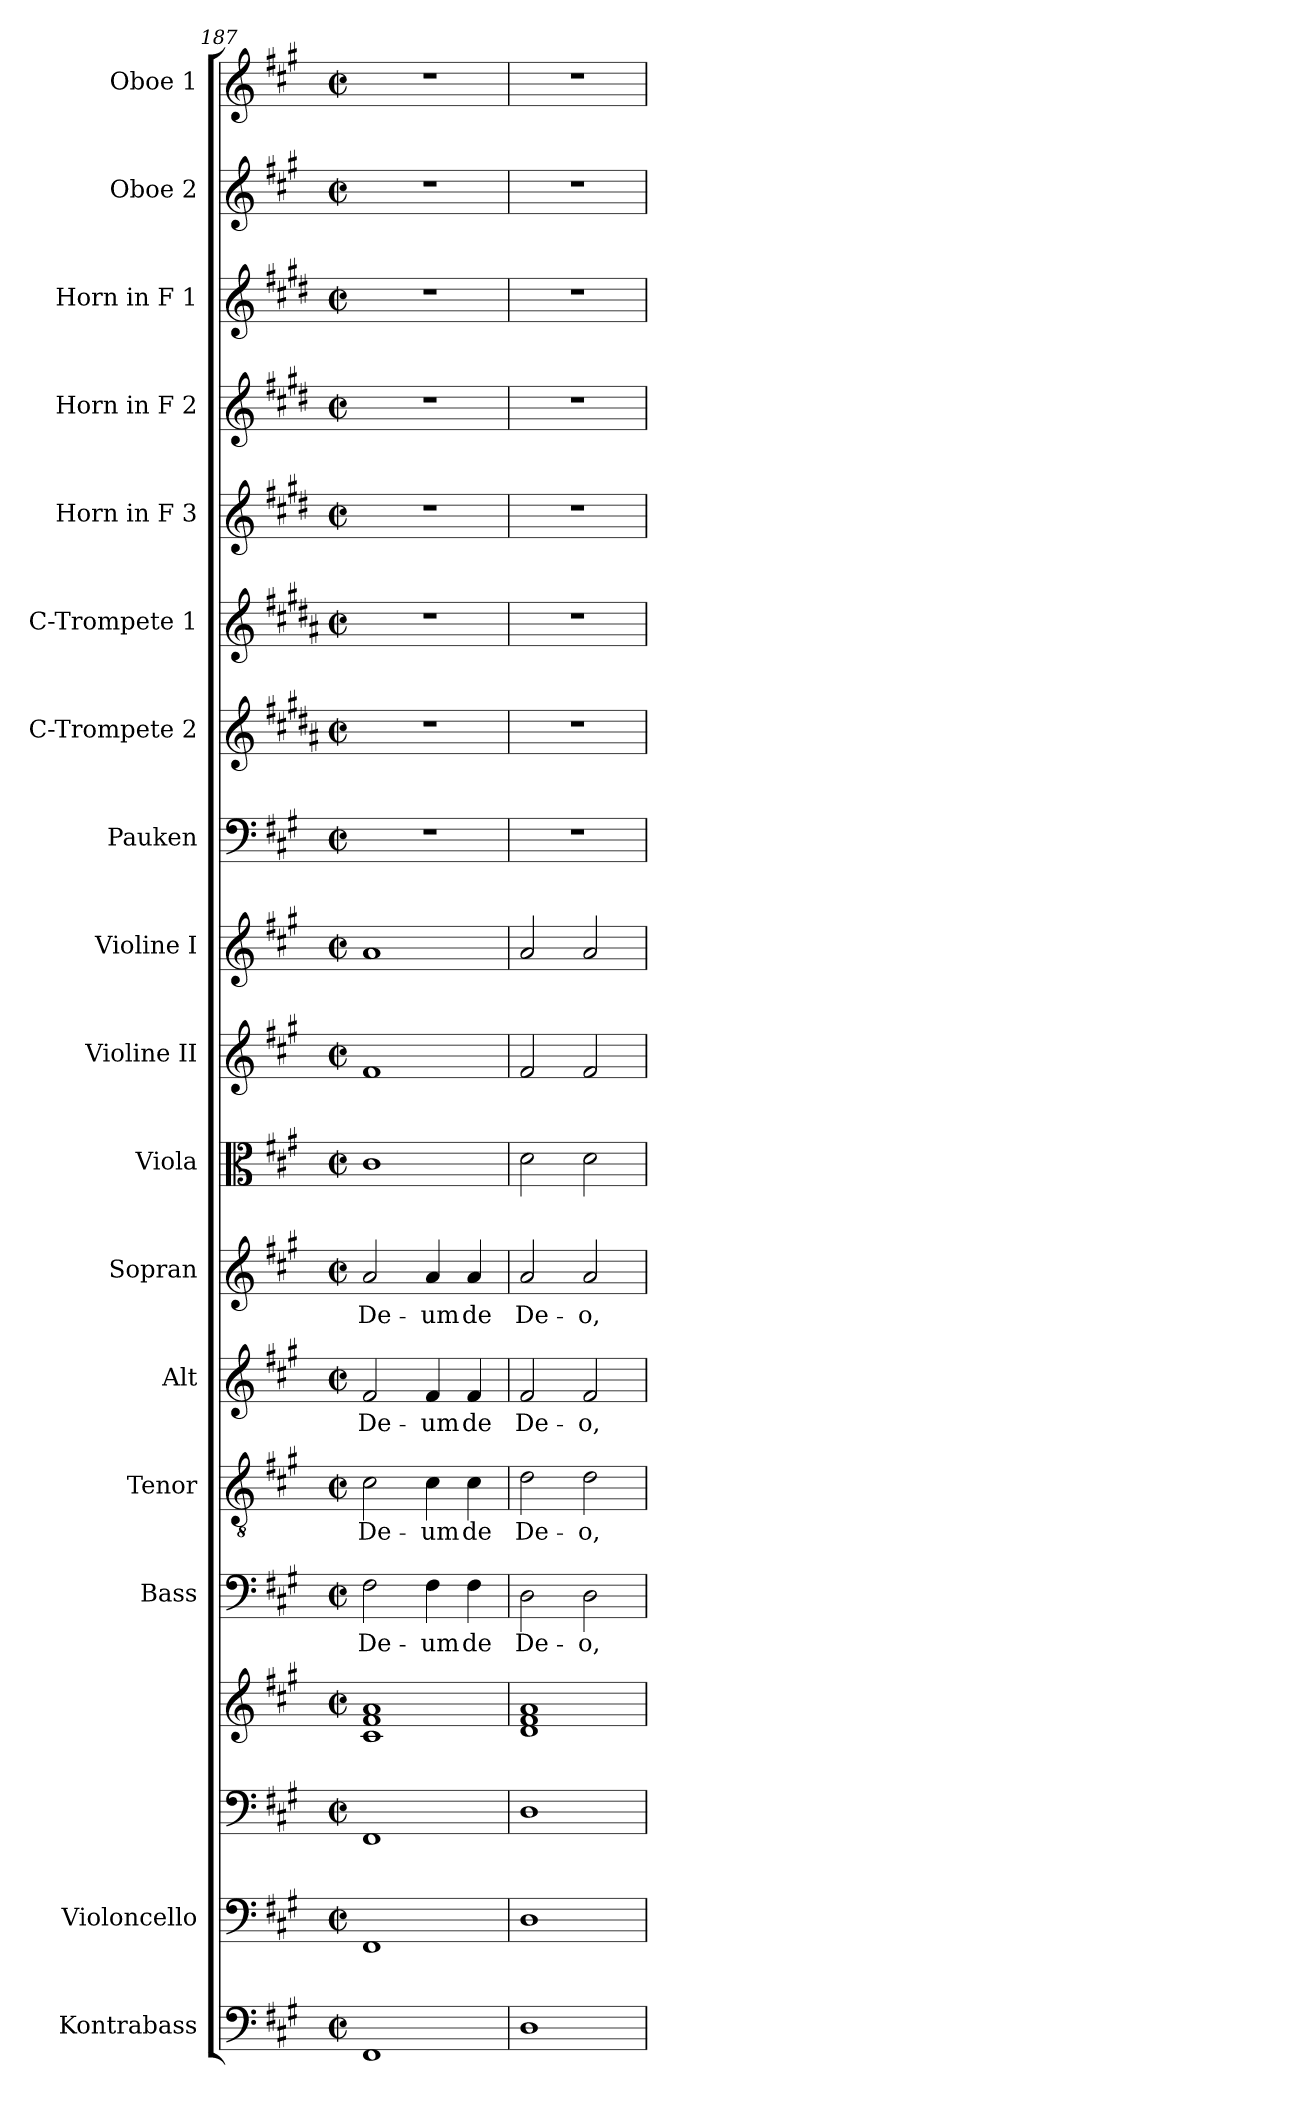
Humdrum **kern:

**kern	**kern	**kern	**kern	**kern	**text	**kern	**text	**kern	**text	**kern	**text	**kern	**kern	**kern	**kern	**kern	**kern	**kern	**kern	**kern	**kern	**kern
*part18	*part17	*part16	*part16	*part15	*part15	*part14	*part14	*part13	*part13	*part12	*part12	*part11	*part10	*part9	*part8	*part7	*part6	*part5	*part4	*part3	*part2	*part1
*staff19	*staff18	*staff17	*staff16	*staff15	*staff15	*staff14	*staff14	*staff13	*staff13	*staff12	*staff12	*staff11	*staff10	*staff9	*staff8	*staff7	*staff6	*staff5	*staff4	*staff3	*staff2	*staff1
*I"Kontrabass	*I"Violoncello	*	*	*I"Bass	*	*I"Tenor	*	*I"Alt	*	*I"Sopran	*	*I"Viola	*I"Violine II	*I"Violine I	*I"Pauken	*I"C-Trompete 2	*I"C-Trompete 1	*I"Horn in F 3	*I"Horn in F 2	*I"Horn in F 1	*I"Oboe 2	*I"Oboe 1
*I'Kb.	*I'Vc.	*	*	*I'B.	*	*I'T.	*	*I'A.	*	*I'S.	*	*I'Vla.	*I'Vl. II	*I'Vl. I	*I'Pk.	*I'C Trp. 2	*I'C Trp. 1	*	*	*	*I'Ob. 2	*I'Ob. 1
*clefF4	*clefF4	*clefF4	*clefG2	*clefF4	*	*clefGv2	*	*clefG2	*	*clefG2	*	*clefC3	*clefG2	*clefG2	*clefF4	*clefG2	*clefG2	*clefG2	*clefG2	*clefG2	*clefG2	*clefG2
*ITrd7c12	*	*	*	*	*	*	*	*	*	*	*	*	*	*	*	*ITrd1c2	*ITrd1c2	*ITrd4c7	*ITrd4c7	*ITrd4c7	*	*
*k[f#c#g#]	*k[f#c#g#]	*k[f#c#g#]	*k[f#c#g#]	*k[f#c#g#]	*	*k[f#c#g#]	*	*k[f#c#g#]	*	*k[f#c#g#]	*	*k[f#c#g#]	*k[f#c#g#]	*k[f#c#g#]	*k[f#c#g#]	*k[f#c#g#]	*k[f#c#g#]	*k[f#c#g#]	*k[f#c#g#]	*k[f#c#g#]	*k[f#c#g#]	*k[f#c#g#]
*A:	*A:	*A:	*A:	*A:	*	*A:	*	*A:	*	*A:	*	*A:	*A:	*A:	*A:	*A:	*A:	*A:	*A:	*A:	*A:	*A:
*M2/2	*M2/2	*M2/2	*M2/2	*M2/2	*	*M2/2	*	*M2/2	*	*M2/2	*	*M2/2	*M2/2	*M2/2	*M2/2	*M2/2	*M2/2	*M2/2	*M2/2	*M2/2	*M2/2	*M2/2
*met(c|)	*met(c|)	*met(c|)	*met(c|)	*met(c|)	*	*met(c|)	*	*met(c|)	*	*met(c|)	*	*met(c|)	*met(c|)	*met(c|)	*met(c|)	*met(c|)	*met(c|)	*met(c|)	*met(c|)	*met(c|)	*met(c|)	*met(c|)
=187	=187	=187	=187	=187	=187	=187	=187	=187	=187	=187	=187	=187	=187	=187	=187	=187	=187	=187	=187	=187	=187	=187
!	!	!	!	!	!LO:LY:b	!	!LO:LY:b	!	!LO:LY:b	!	!LO:LY:b	!	!	!	!	!	!	!	!	!	!	!
1FFF#	1FF#	1FF#	1c# 1f# 1a	2F#\	De-	2c#\	De-	2f#/	De-	2a/	De-	1c#	1f#	1a	1r	1r	1r	1r	1r	1r	1r	1r
!	!	!	!	!	!LO:LY:b	!	!LO:LY:b	!	!LO:LY:b	!	!LO:LY:b	!	!	!	!	!	!	!	!	!	!	!
.	.	.	.	4F#\	-um	4c#\	-um	4f#/	-um	4a/	-um	.	.	.	.	.	.	.	.	.	.	.
!	!	!	!	!	!LO:LY:b	!	!LO:LY:b	!	!LO:LY:b	!	!LO:LY:b	!	!	!	!	!	!	!	!	!	!	!
.	.	.	.	4F#\	de	4c#\	de	4f#/	de	4a/	de	.	.	.	.	.	.	.	.	.	.	.
!!LO:PB:g=z
=188	=188	=188	=188	=188	=188	=188	=188	=188	=188	=188	=188	=188	=188	=188	=188	=188	=188	=188	=188	=188	=188	=188
!	!	!	!	!	!LO:LY:b	!	!LO:LY:b	!	!LO:LY:b	!	!LO:LY:b	!	!	!	!	!	!	!	!	!	!	!
1DD	1D	1D	1d 1f# 1a	2D\	De-	2d\	De-	2f#/	De-	2a/	De-	2d\	2f#/	2a/	1r	1r	1r	1r	1r	1r	1r	1r
!	!	!	!	!	!LO:LY:b	!	!LO:LY:b	!	!LO:LY:b	!	!LO:LY:b	!	!	!	!	!	!	!	!	!	!	!
.	.	.	.	2D\	-o,	2d\	-o,	2f#/	-o,	2a/	-o,	2d\	2f#/	2a/	.	.	.	.	.	.	.	.
=	=	=	=	=	=	=	=	=	=	=	=	=	=	=	=	=	=	=	=	=	=	=
*-	*-	*-	*-	*-	*-	*-	*-	*-	*-	*-	*-	*-	*-	*-	*-	*-	*-	*-	*-	*-	*-	*-
